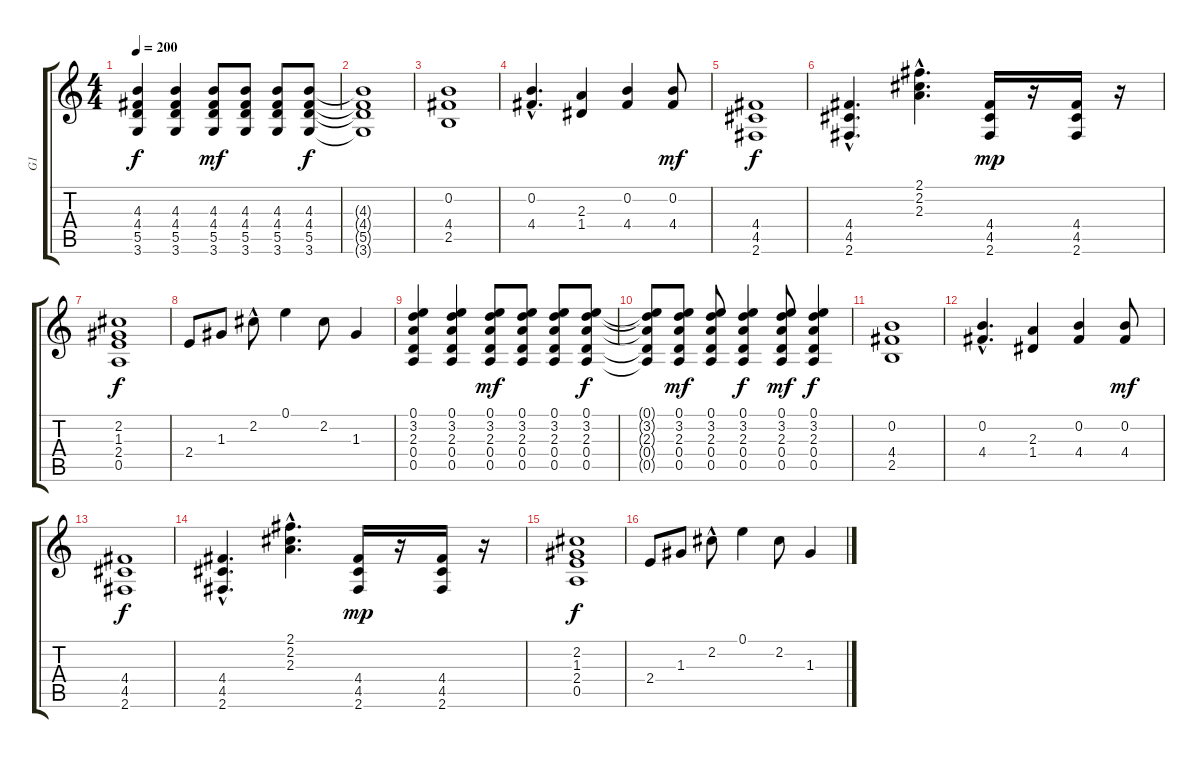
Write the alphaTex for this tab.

\track ("G1" "G1") {instrument distortionguitar}
\staff {score tabs}
\tuning (E4 B3 G3 D3 A2 E2) {hide}
\ts (4 4)
\tempo 200
\clef g2
\ks c
(4.3 4.4 5.5 3.6).4{dy f} (4.3 4.4 5.5 3.6).4 (4.3 4.4 5.5 3.6).8{dy mf} (4.3 4.4 5.5 3.6).8 (4.3 4.4 5.5 3.6).8 (4.3 4.4 5.5 3.6).8{dy f} |
(4.3{t} 4.4{t} 5.5{t} 3.6{t}).1 |
(0.2 4.4 2.5).1 |
(0.2{hac} 4.4{hac}).4{d} (2.3 1.4).4 (0.2 4.4).4 (0.2 4.4).8{dy mf} |
(4.4 4.5 2.6).1{dy f} |
(4.4{hac} 4.5{hac} 2.6{hac}).4{d} (2.1{hac} 2.2{hac} 2.3{hac}).4{d} (4.4 4.5 2.6).16{dy mp} r.16 (4.4 4.5 2.6).16 r.16 |
(2.2 1.3 2.4 0.5).1{dy f} |
2.4.8 1.3.8 2.2{hac}.8 0.1.4 2.2.8 1.3.4 |
(0.1 3.2 2.3 0.4 0.5).4 (0.1 3.2 2.3 0.4 0.5).4 (0.1 3.2 2.3 0.4 0.5).8{dy mf} (0.1 3.2 2.3 0.4 0.5).8 (0.1 3.2 2.3 0.4 0.5).8 (0.1 3.2 2.3 0.4 0.5).8{dy f} |
(0.1{t} 3.2{t} 2.3{t} 0.4{t} 0.5{t}).8 (0.1 3.2 2.3 0.4 0.5).8{dy mf} (0.1 3.2 2.3 0.4 0.5).8 (0.1 3.2 2.3 0.4 0.5).4{dy f} (0.1 3.2 2.3 0.4 0.5).8{dy mf} (0.1 3.2 2.3 0.4 0.5).4{dy f} |
(0.2 4.4 2.5).1 |
(0.2{hac} 4.4{hac}).4{d} (2.3 1.4).4 (0.2 4.4).4 (0.2 4.4).8{dy mf} |
(4.4 4.5 2.6).1{dy f} |
(4.4{hac} 4.5{hac} 2.6{hac}).4{d} (2.1{hac} 2.2{hac} 2.3{hac}).4{d} (4.4 4.5 2.6).16{dy mp} r.16 (4.4 4.5 2.6).16 r.16 |
(2.2 1.3 2.4 0.5).1{dy f} |
2.4.8 1.3.8 2.2{hac}.8 0.1.4 2.2.8 1.3.4
